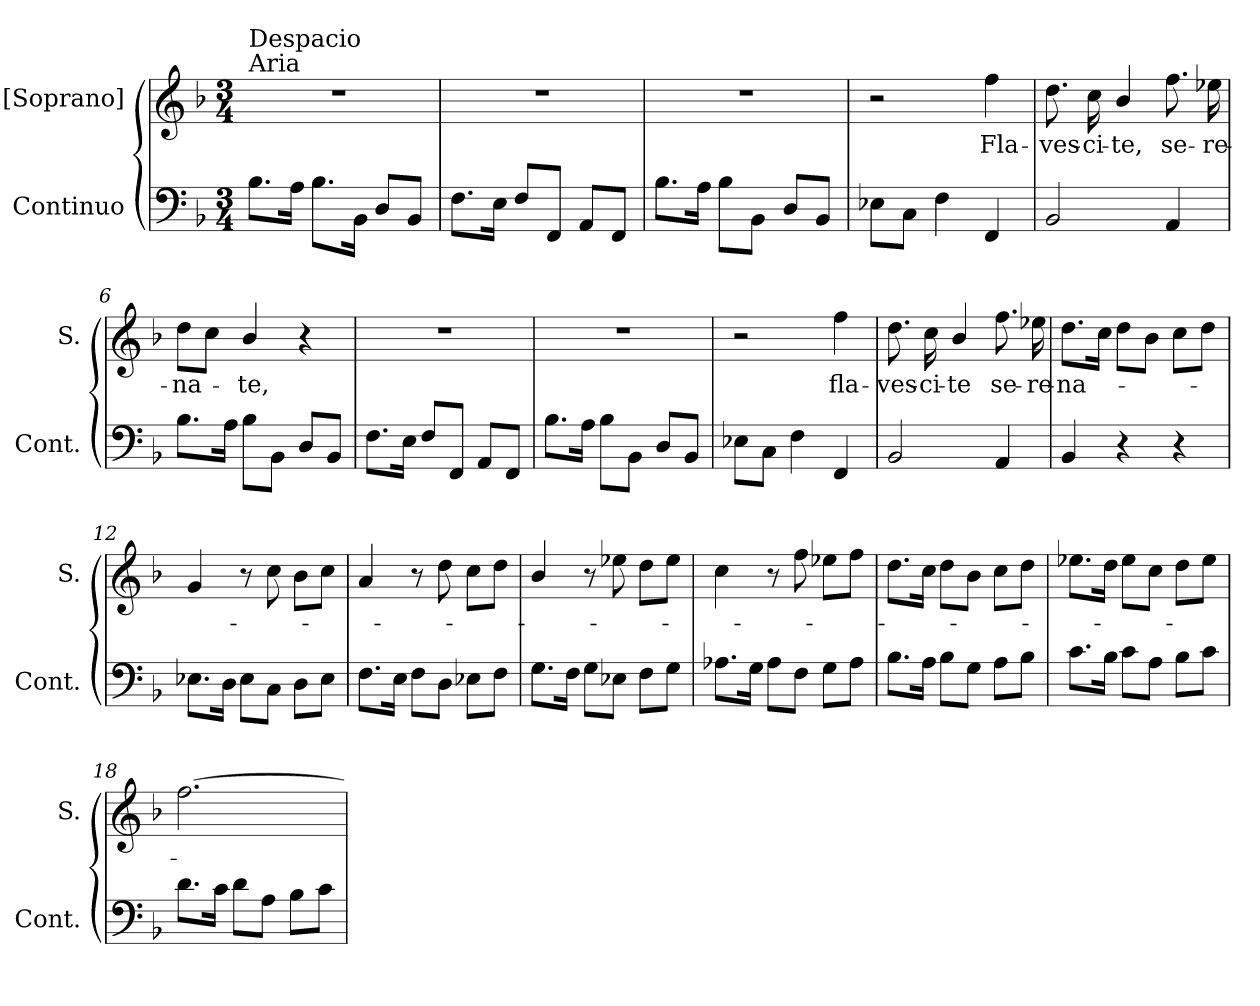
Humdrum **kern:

**kern	**kern	**text
*part2	*part1	*part1
*staff2	*staff1	*staff1
*I"Continuo	*I"[Soprano]	*
*I'Cont.	*I'S.	*
!!LO:PB:g=z
*clefF4	*clefG2	*
*k[b-]	*k[b-]	*
*F:	*F:	*
*M3/4	*M3/4	*
=1	=1	=1
!	!LO:TX:a:t=Aria	!
!	!LO:TX:t=Despacio	!
!	!LO:N:vis=1	!
8.B-i\L	2.r	.
16Ai\Jk	.	.
8.B-i\L	.	.
16BB-i\Jk	.	.
8Di/L	.	.
8BB-i/J	.	.
=2	=2	=2
!	!LO:N:vis=1	!
8.Fi\L	2.r	.
16Ei\Jk	.	.
8Fi/L	.	.
8FFi/J	.	.
8AAi/L	.	.
8FFi/J	.	.
=3	=3	=3
!	!LO:N:vis=1	!
8.B-i\L	2.r	.
16Ai\Jk	.	.
8B-i\L	.	.
8BB-i\J	.	.
8Di/L	.	.
8BB-i/J	.	.
=4	=4	=4
8E-Xi\L	2r	.
8Ci\J	.	.
4Fi\	.	.
!	!	!LO:LY:b:color=#000000
4FFi/	4ffi\	Fla-
=5	=5	=5
!	!	!LO:LY:b:color=#000000
2BB-i/	8.ddi\	-ves-
!	!	!LO:LY:b:color=#000000
.	16cci\	-ci-
!	!	!LO:LY:b:color=#000000
.	4b-i/	-te,
!	!	!LO:LY:b:color=#000000
4AAi/	8.ffi\	se-
!	!	!LO:LY:b:color=#000000
.	16ee-Xi\	-re-
=6	=6	=6
!	!	!LO:LY:b:color=#000000
8.B-i\L	8ddi\L	-na-
.	8cci\J	.
16Ai\Jk	.	.
!	!	!LO:LY:b:color=#000000
8B-i\L	4b-i/	-te,
8BB-i\J	.	.
8Di/L	4r	.
8BB-i/J	.	.
!!LO:LB:g=z
=7	=7	=7
!	!LO:N:vis=1	!
8.Fi\L	2.r	.
16Ei\Jk	.	.
8Fi/L	.	.
8FFi/J	.	.
8AAi/L	.	.
8FFi/J	.	.
=8	=8	=8
!	!LO:N:vis=1	!
8.B-i\L	2.r	.
16Ai\Jk	.	.
8B-i\L	.	.
8BB-i\J	.	.
8Di/L	.	.
8BB-i/J	.	.
=9	=9	=9
8E-Xi\L	2r	.
8Ci\J	.	.
4Fi\	.	.
!	!	!LO:LY:b:color=#000000
4FFi/	4ffi\	fla-
=10	=10	=10
!	!	!LO:LY:b:color=#000000
2BB-i/	8.ddi\	-ves-
!	!	!LO:LY:b:color=#000000
.	16cci\	-ci-
!	!	!LO:LY:b:color=#000000
.	4b-i/	-te
!	!	!LO:LY:b:color=#000000
4AAi/	8.ffi\	se-
!	!	!LO:LY:b:color=#000000
.	16ee-Xi\	-re-
=11	=11	=11
!	!	!LO:LY:b:color=#000000
4BB-i/	8.ddi\L	-na-
.	16cci\Jk	.
4r	8ddi\L	.
.	8b-i\J	.
4r	8cci\L	.
.	8ddi\J	.
=12	=12	=12
8.E-Xi\L	4gi/	.
16Di\Jk	.	.
8E-i\L	8r	.
8Ci\J	8cci\	.
8Di\L	8b-i\L	.
8E-i\J	8cci\J	.
!!LO:LB:g=z
=13	=13	=13
8.Fi\L	4ai/	.
16Ei\Jk	.	.
8Fi\L	8r	.
8Di\J	8ddi\	.
8E-Xi\L	8cci\L	.
8Fi\J	8ddi\J	.
=14	=14	=14
8.Gi\L	4b-i/	.
16Fi\Jk	.	.
8Gi\L	8r	.
8E-Xi\J	8ee-Xi\	.
8Fi\L	8ddi\L	.
8Gi\J	8ee-i\J	.
=15	=15	=15
8.A-Xi\L	4cci\	.
16Gi\Jk	.	.
8A-i\L	8r	.
8Fi\J	8ffi\	.
8Gi\L	8ee-Xi\L	.
8A-i\J	8ffi\J	.
=16	=16	=16
8.B-i\L	8.ddi\L	.
16Ai\Jk	16cci\Jk	.
8B-i\L	8ddi\L	.
8Gi\J	8b-i\J	.
8Ai\L	8cci\L	.
8B-i\J	8ddi\J	.
=17	=17	=17
8.ci\L	8.ee-Xi\L	.
16B-i\Jk	16ddi\Jk	.
8ci\L	8ee-i\L	.
8Ai\J	8cci\J	.
8B-i\L	8ddi\L	.
8ci\J	8ee-i\J	.
=18	=18	=18
8.di\L	[2.ffi\	.
16ci\Jk	.	.
8di\L	.	.
8Ai\J	.	.
8B-i\L	.	.
8ci\J	.	.
=	=	=
*-	*-	*-
